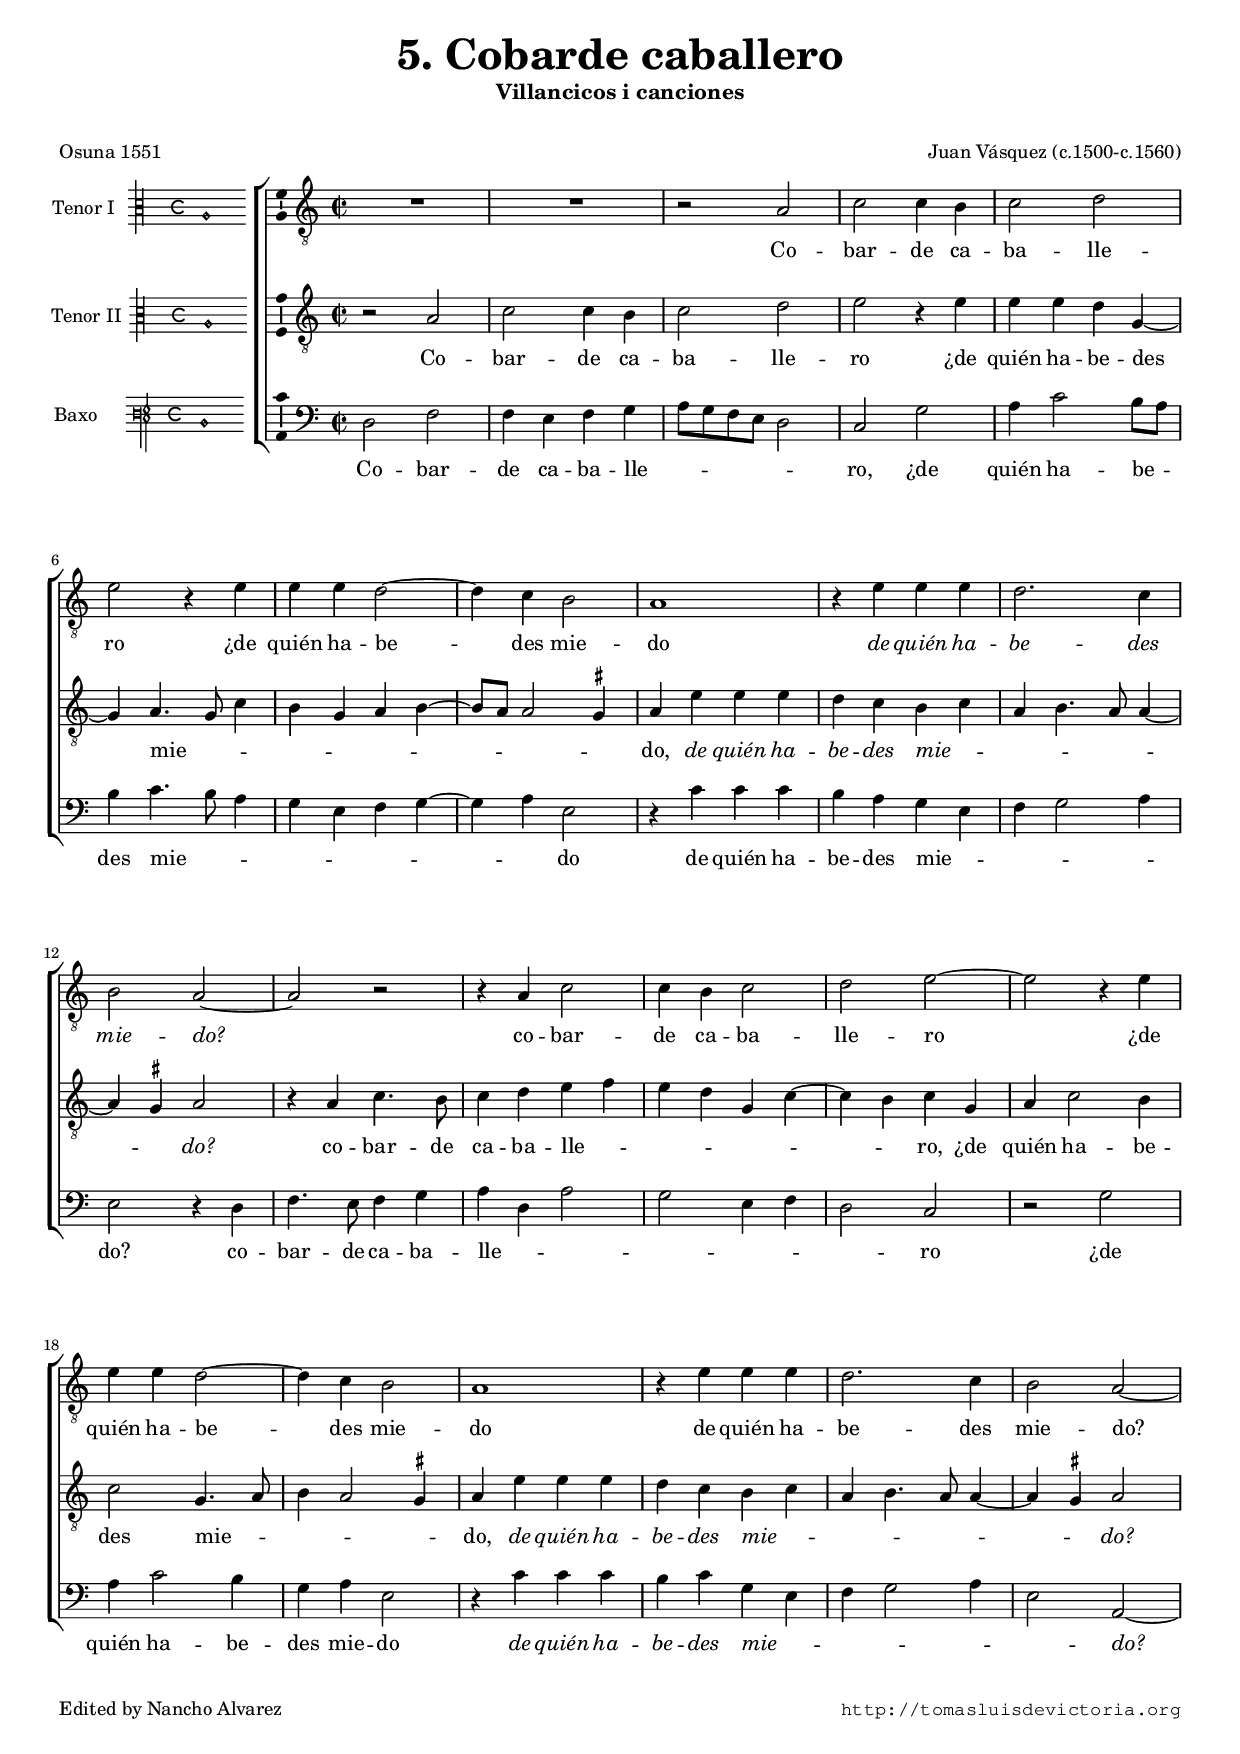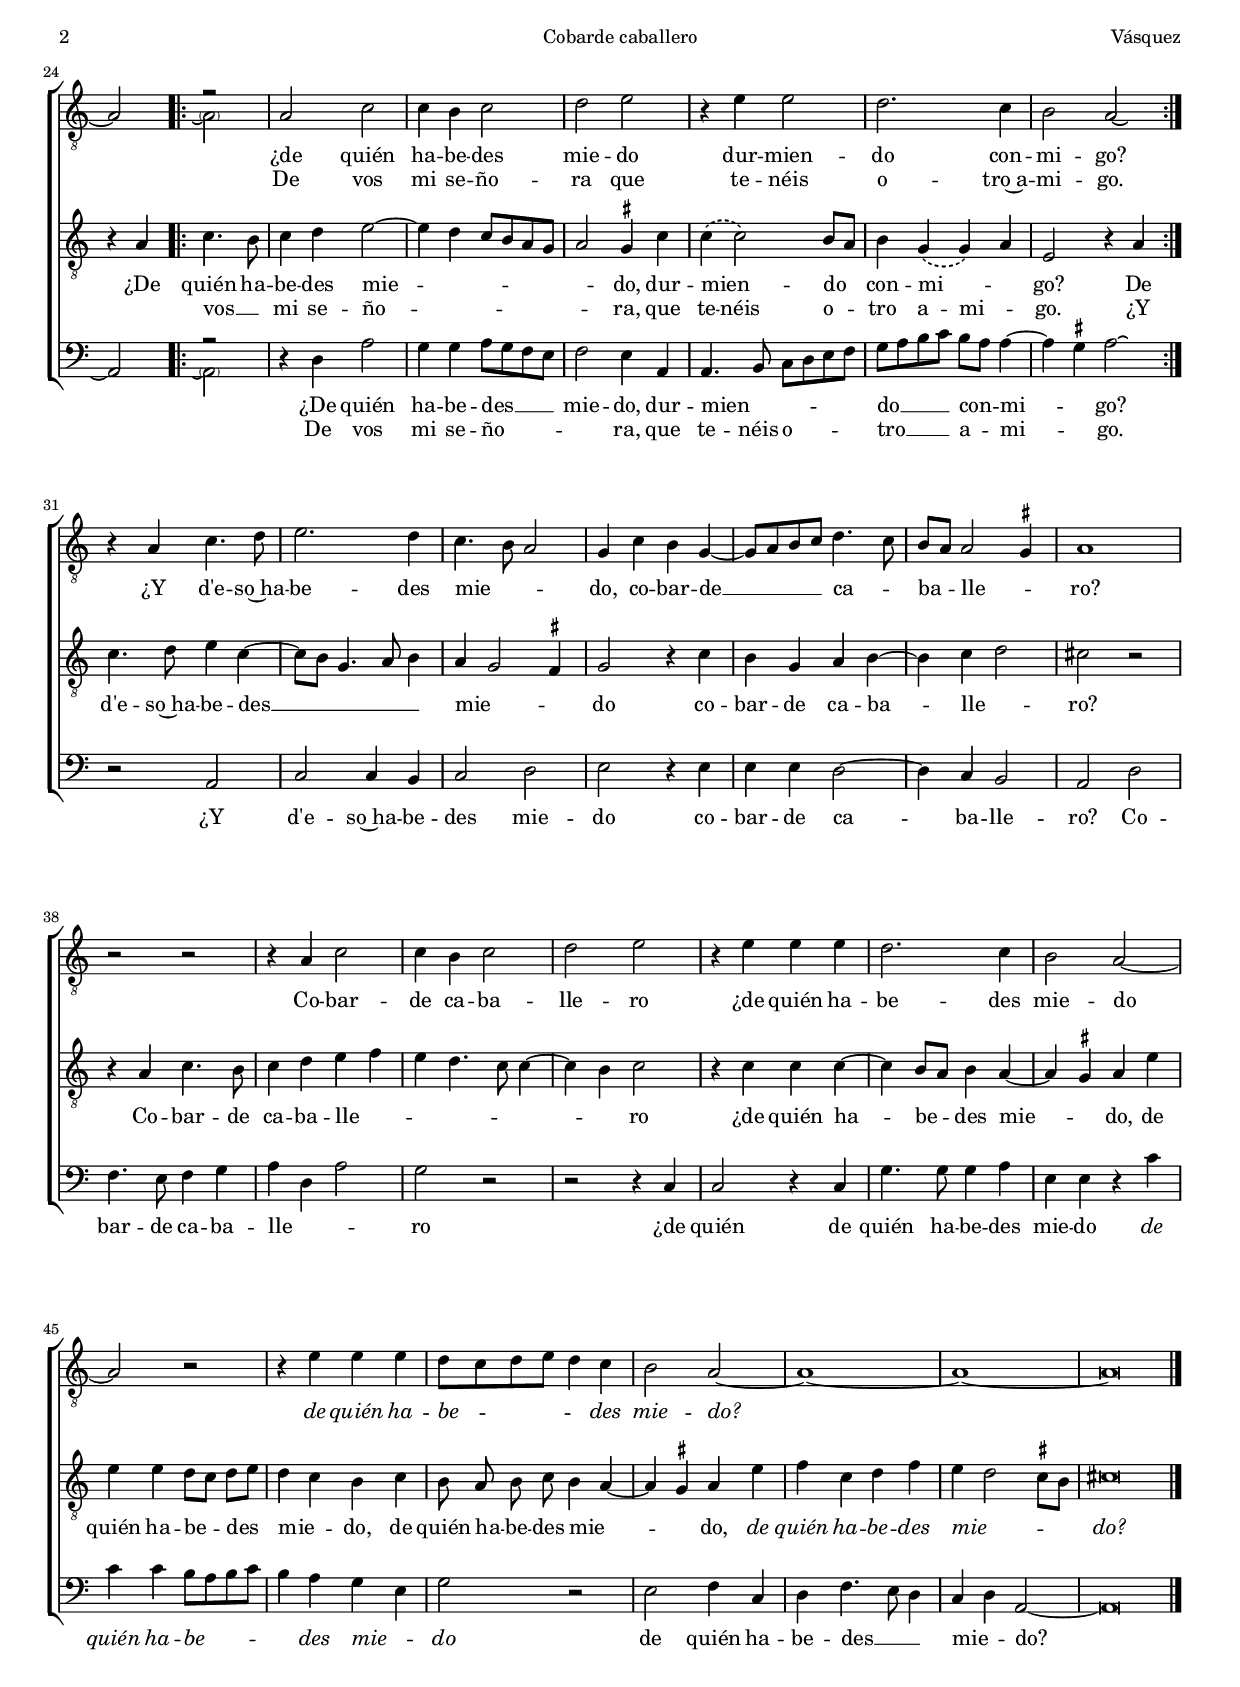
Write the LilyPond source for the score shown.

\version "2.18.0"

#(set-default-paper-size "a4")
#(set-global-staff-size 16.4)
#(ly:set-option 'point-and-click #f)
%mobile -s16.0 -i3.4 -ball

italicas=\override LyricText.font-shape = #'italic
rectas=\override LyricText.font-shape = #'upright
ss=\once \set suggestAccidentals = ##t
incipitwidth = 20
mtempo={\tempo 4 = 100}
mtempob={\tempo 4 = 50}
mt=#(define-music-function (parser location offset) (number?) ; move lyric text
      #{ \once \override LyricText.X-offset = -$offset #})

htitle="Cobarde caballero"
hcomposer="Vásquez"

\header {
	title=\markup{\fontsize #3 "5. Cobarde caballero"}
	subtitle="Villancicos i canciones"
	subsubtitle=\markup{\null \vspace #1 }
	composer="Juan Vásquez (c.1500-c.1560)"
        pdfauthor=\composer
	%opus="(-)"
	poet=\markup{"Osuna 1551"} % Villancicos i canciones de Iuan Vasquez a tres y a cuatro. Impreso por Juan de León
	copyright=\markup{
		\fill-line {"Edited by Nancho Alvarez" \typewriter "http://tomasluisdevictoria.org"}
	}
%	tagline=""
}

global={\key c \major \time 2/2 \skip 1*51
	\bar "|."
}


cantus=\relative c'{
	R1*2
	r2 a
	c2 c4 b
	c2 d
	e2 r4 e
	e4 e d2 ~
	d4 c b2
	a1
	r4 e' e e
	d2. c4
	b2 a ~
	a r
	r4 a c2
	c4 b c2
	d2 e ~
	e r4 e
	e4 e d2 ~
	d4 c b2
	a1
	r4 e' e e
	d2. c4
	b2 a ~
	\pageBreak 
	a \bar ".|:"
	<<\voiceOne r2
	  \new Voice {\voiceTwo \parenthesize a2\repeatTie }
	>>
	\oneVoice
	
	a2 c
	c4 b c2
	d2 e
	r4 e e2
	d2. c4
	b2 a\laissezVibrer
	\bar ":|." \break
	
	r4 a c4. d8
	e2. d4
	c4. b8 a2
	g4 c b4 g4 ~
	g8[ a8 b c] d4. c8
	b[ a] a2 \ss gis4
	a1
        r2 r2
        r4 a c2
        c4 b c2
        d e2
        r4 e e4 e
        d2. c4
        b2 a2 ~
        a2 r2
        r4 e' e e
        d8[ c d e] d4 c
        b2 a2 ~
        a1 ~ 
        a1 ~
        a\breve*1/2
}

tenor=\relative c'{
	r2 a
	c2 c4 b
	c2 d
	e2 r4 e
	e4 e d g, ~
	g4 a4. g8 c4
	b4 g a b ~
	b8[ a] a2 \ss gis4
	a4 e' e e 
	d4 c b c
	a4 b4. a8 a4 ~
	a \ss gis a2
	r4 a c4. b8
	c4 d e f
	e4 d g, c ~
	c4 b c g
	a4 c2 b4
	c2 g4. a8
	b4 a2 \ss gis4
	a4 e' e e
	d4 c b c
	a4 b4. a8 a4 ~
	a4 \ss gis a2
	r4 a c4. b8
	c4 d e2 ~
	e4 d c8[ b a g]
	a2 \ss gis4 c
	\phrasingSlurDashed
	c4\( c2\) b8[ a]
	b4 g4\( g\) a4
	e2 r4 a
	
	c4. d8 e4 c4 ~
	c8[ b8] g4. a8 b4
	a g2 \ss fis4
	g2 r4 c
	b g a4 b4 ~
	b c4 d2
	cis r2
	r4 a c4. b8
	c4 d e4 f
	e d4. c8 c4 ~
	c b4 c2
	r4 c c4 c4 ~
	c b8[ a] b4 a4 ~
	a \ss gis4 a4 e'
	e e d8[ c] d[ e]
	d4 c b4 c
	b8 a b c b4 a4 ~
	a \ss gis4 a4 e'
	f c d4 f
	e d2 \ss cis8[ b]
	cis!\breve*1/2
}

bassus=\relative c{
	d2 f
	f4 e f g
	a8[ g f e] d2
	c2 g'
	a4 c2 b8[ a]
	b4 c4. b8 a4
	g4 e f g ~
	g4 a e2
	r4 c' c c
	b4 a g e
	f4 g2 a4
	e2 r4 d
	f4. e8 f4 g
	a4 d, a'2
	g2 e4 f
	d2 c
	r2 g'
	a4 c2 b4
	g4 a e2
	r4 c' c c
	b4 c g e
	f4 g2 a4
	e2 a, ~
	a
	
	<<\voiceOne r2
	  \new Voice {\voiceTwo \parenthesize a2\repeatTie }
	>>
	\oneVoice

	r4 d a'2
	g4 g a8[ g f e]
	f2 e4 a,
	a4. b8 c8[ d e f]
	g8[ a b c] b8[ a] a4 ~
	a4 \ss gis a2\laissezVibrer

        r2 a,2
        c c4 b
        c2 d2
        e r4 e
        e e d2 ~
        d4 c4 b2
        a d2
        f4. e8 f4 g
        a d, a'2
        g r2
        r2 r4 c,
        c2 r4 c
        g'4. g8 g4 a
        e e r4 c'
        c c b8[ a b c]
        b4 a g4 e
        g2 r2
        e f4 c
        d f4. e8 d4
        c d a2 ~
	a\breve*1/2
}

textocantus=\lyricmode{
Co -- bar -- de ca -- ba -- lle -- ro
¿de quién ha -- be -- des mie -- do
\italicas
de quién ha -- be -- des mie -- do?
\rectas
co -- bar -- de ca -- ba -- lle -- ro
¿de quién ha -- be -- des mie -- do
de quién ha -- be -- des mie -- do?
¿de quién ha -- be -- des mie -- do
dur -- mien -- do con -- mi -- go?
¿Y d'e -- so~ha -- be -- des mie -- _ _ do, % ha -- béis
co -- bar -- de __ ca -- _ ba -- lle -- _ ro?
Co -- bar -- de ca -- ba -- lle -- ro 
¿de quién ha -- be -- des mie -- do
\italicas
de quién ha -- be -- _ des mie -- do?
}
textocantusb=\lyricmode{
_ _ _ _ _ _ _ _ _ _ _ _ _ _ 
_ _ _ _ _ _ _ _ _ _ _ _ _ _ 
_ _ _ _ _ _ _ _ _ _ _ _ _ _ 
De vos mi se -- ño -- ra
que te -- néis o -- tro~a -- mi -- go.
}

textotenor=\lyricmode{
Co -- bar -- de ca -- ba -- lle -- ro
¿de quién ha -- be -- des mie -- _ _ _ _ _ _ _ _ do,
\italicas
de quién ha -- be -- des mie -- _ _ _ _ _ _ do?
\rectas
co -- bar -- de ca -- ba -- lle -- _ _ _ _ _ _ ro,
¿de quién ha -- be -- des mie -- _ _ _ _ do,
\italicas
de quién ha -- be -- des mie -- _ _ _ _ _ _ do?
\rectas
¿De quién ha -- be -- des mie -- _ _ _ do,
dur -- mien -- _ do con -- mi -- _ _ go?
De 

d'e -- so~ha -- be -- des __ _ _ _ mie -- _ _ do
co -- bar -- de ca -- ba -- lle -- _ ro?
Co -- bar -- de ca -- ba -- lle -- _ _ _ _ _ _ ro
¿de quién ha -- be -- des mie -- _ do,
de quién ha -- be -- des mie -- _ do,
de quién \mt #0 ha -- be -- des mie -- _ _ do,
\italicas
de quién ha -- be -- des mie -- _ _ do?
}
textotenorb=\lyricmode{
_ _ _ _ _ _ _ _ _ _ _ _ _ _ 
_ _ _ _ _ _ _ _ _ _ _ _ _ _ 
_ _ _ _ _ _ _ _ _ _ _ _ _ _ 
_ _ _ _ _ _ _ _ _ _ _ _
_ _ _ _ _ _ _ _ _ _ _ _ _ 
_ _ _ _ _ _ 
vos __ _ mi se -- ño -- _ _ _ ra,
que te -- néis o -- tro a -- mi -- _ go.
¿Y  
}

textobassus=\lyricmode{
Co -- bar -- de ca -- ba -- lle -- _ _ ro,
¿de quién ha -- be -- des mie -- _ _ _ _ _ _ _ do
de quién ha -- be -- des mie -- _ _ _ _ do?
co -- bar -- de ca -- ba -- lle -- _ _ _ _ _ _ ro
¿de quién ha -- be -- des mie -- do
\italicas
de quién ha -- be -- des mie -- _ _ _ _ _ do?
\rectas
¿De quién ha -- be -- des __ mie -- do,
dur -- mien -- _ _ do __ con -- mi -- _ go?

¿Y d'e -- so~ha -- be -- des mie -- do
co -- bar -- de ca -- ba -- lle -- ro?
Co -- bar -- de ca -- ba -- lle -- _ _ ro
¿de quién de quién ha -- be -- des mie -- do
\italicas
de quién ha -- be -- _ des mie -- _ do
\rectas
de quién ha -- be -- des __ _ _ mie -- _ do?
}
textobassusb=\lyricmode{
_ _ _ _ _ _ _ _ _ _ _ _ _ _ 
_ _ _ _ _ _ _ _ _ _ _ _ _ _ 
_ _ _ _ _ _ _ _ _ _ _ _ _ _ 
_ _ _ _ _ _ _ _ _ _ _ _ _ _ 
_ _ _ _ _ _ _ _ _ _ 

De vos mi se -- ño -- _ ra,
que te -- néis o -- tro __ a -- mi -- _ go. 
}


incipitcantus=\markup{
	\score{
		{ 
		\set Staff.instrumentName="Tenor I  "
		\override NoteHead.style = #'neomensural
		\override Staff.TimeSignature.style = #'neomensural
		\cadenzaOn 
		\clef "petrucci-c3"
		\key c \major
		\time 4/4
                a1
		} 

	\layout { line-width=\incipitwidth indent = 0 }
	}
}

incipittenor=\markup{
	\score{
		{ 
		\set Staff.instrumentName="Tenor II "
		\override NoteHead.style = #'neomensural 
		\override Staff.TimeSignature.style = #'neomensural
		\cadenzaOn 
		\clef "petrucci-c3"
		\key c \major
		\time 4/4
                a1
		} 
	\layout { line-width=\incipitwidth indent=0 }
	}
}

incipitbassus=\markup{
	\score{
		{ 
		\set Staff.instrumentName="Baxo     "
		\override NoteHead.style = #'neomensural
		\override Staff.TimeSignature.style = #'neomensural
		\cadenzaOn 
		\clef "petrucci-f3"
		\key c \major
		\time 4/4
                d1
		} 
	\layout { line-width=\incipitwidth indent = 0 }
	}
}

%\layout {
%       \context {\Voice
%               \remove Ligature_bracket_engraver
%               \consists Mensural_ligature_engraver
%       }
%       line-width=\incipitwidth
%       indent = 0
%}

\score {\transpose c' c'{
\new ChoirStaff<<

	\new Staff <<\global
	\new Voice="v1" {
		\set Staff.instrumentName=\incipitcantus
		\clef "G_8"
		\cantus }
	\new Lyrics \lyricsto "v1" {\textocantus }
	\new Lyrics \lyricsto "v1" {\textocantusb }
	>>
	
	\new Staff <<\global
	\new Voice="v3" {
		\set Staff.instrumentName=\incipittenor
		\clef "G_8"
		\tenor }
	\new Lyrics \lyricsto "v3" {\textotenor }
	\new Lyrics \lyricsto "v3" {\textotenorb }
	>>

	\new Staff <<\global
	\new Voice="v4" {
		\set Staff.instrumentName=\incipitbassus
		\clef "bass"
		\bassus }
	\new Lyrics \lyricsto "v4" {\textobassus }
	\new Lyrics \lyricsto "v4" {\textobassusb }
	>>
	
>>

	} % transpose

\layout{ 
	\context {\Lyrics 
		\override VerticalAxisGroup.staff-affinity = #UP
		\override VerticalAxisGroup.nonstaff-relatedstaff-spacing =
			#'((basic-distance . 0) (minimum-distance . 0) (padding . 1))
		\override LyricText.font-size = #1.2
		\override LyricHyphen.minimum-distance = #0.5
	}
	\context {\Score 
		tempoHideNote = ##t
		\override BarNumber.padding = #2 
	}
	\context {\Voice 
		%melismaBusyProperties = #'()
		autoBeaming = ##f
	}
	\context {\Staff 
                %\RemoveEmptyStaves
                %\override VerticalAxisGroup.remove-first = ##t
		\override VerticalAxisGroup.staff-staff-spacing =
			#'((basic-distance . 11) (minimum-distance . 0) (padding . 1))
		\consists Ambitus_engraver 
		\override LigatureBracket.padding = #1
	}
}

%\midi { \mtempo }

}


\paper{
	evenHeaderMarkup=\markup  \fill-line { \fromproperty #'page:page-number-string \htitle \hcomposer }
	oddHeaderMarkup= \markup  \fill-line { \on-the-fly #not-first-page \hcomposer \on-the-fly #not-first-page \htitle \on-the-fly #not-first-page \fromproperty #'page:page-number-string }
	%system-count=20
	%page-count = 8
	systems-per-page = 4
	ragged-last-bottom = ##f
	indent=3.5\cm
	system-system-spacing =
	#'((basic-distance . 18) (minimum-distance . 0) (padding . 5))
	top-system-spacing = % header
	#'((basic-distance . 8) (minimum-distance . 0) (padding . 0))
	last-bottom-spacing = % footer
	#'((basic-distance . 12) (minimum-distance . 0) (padding . 0))
	markup-system-spacing.padding = #1.5
}
